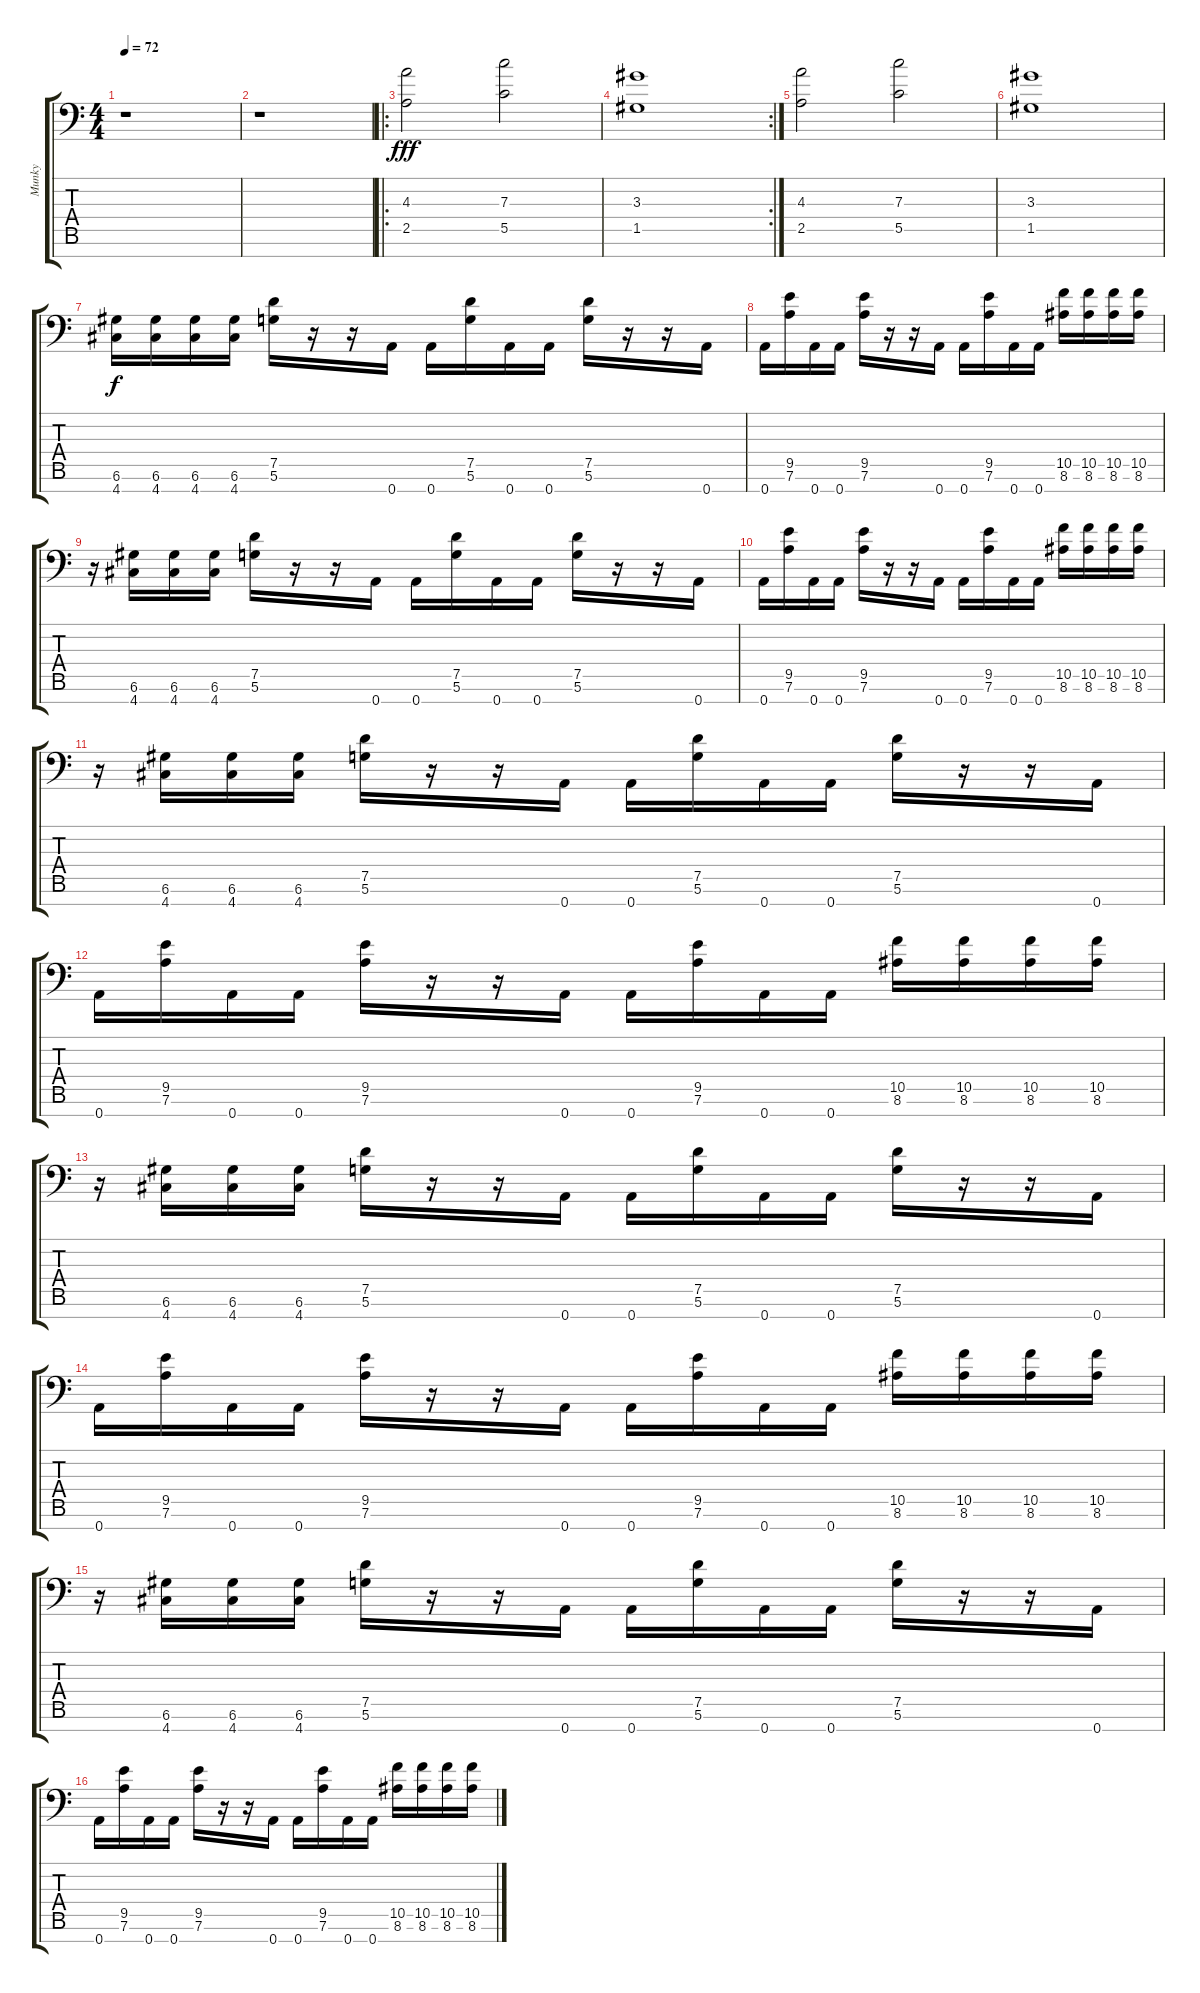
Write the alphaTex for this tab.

\track ("Munky" "Munky") {instrument distortionguitar}
\staff {score tabs}
\tuning (D4 A3 F3 C3 G2 D2 A1) {hide}
\ts (4 4)
\tempo 72
\clef f4
\ks c
r.1{dy fff instrument distortionguitar} |
r.1 |
\ro
(4.3 2.5).2{instrument orchestrahit} (7.3 5.5).2 |
\rc 2
(3.3 1.5).1 |
(4.3 2.5).2{instrument orchestrahit} (7.3 5.5).2 |
(3.3 1.5).1 |
(6.6 4.7).16{dy f volume 16 balance 15 instrument distortionguitar} (6.6 4.7).16 (6.6 4.7).16 (6.6 4.7).16 (7.5 5.6).16 r.16 r.16 0.7.16 0.7.16 (7.5 5.6).16 0.7.16 0.7.16 (7.5 5.6).16 r.16 r.16 0.7.16 |
0.7.16 (9.5 7.6).16 0.7.16 0.7.16 (9.5 7.6).16 r.16 r.16 0.7.16 0.7.16 (9.5 7.6).16 0.7.16 0.7.16 (10.5 8.6).16 (10.5 8.6).16 (10.5 8.6).16 (10.5 8.6).16 |
r.16 (6.6 4.7).16 (6.6 4.7).16 (6.6 4.7).16 (7.5 5.6).16 r.16 r.16 0.7.16 0.7.16 (7.5 5.6).16 0.7.16 0.7.16 (7.5 5.6).16 r.16 r.16 0.7.16 |
0.7.16 (9.5 7.6).16 0.7.16 0.7.16 (9.5 7.6).16 r.16 r.16 0.7.16 0.7.16 (9.5 7.6).16 0.7.16 0.7.16 (10.5 8.6).16 (10.5 8.6).16 (10.5 8.6).16 (10.5 8.6).16 |
r.16{volume 16 balance 8} (6.6 4.7).16 (6.6 4.7).16 (6.6 4.7).16 (7.5 5.6).16 r.16 r.16 0.7.16 0.7.16 (7.5 5.6).16 0.7.16 0.7.16 (7.5 5.6).16 r.16 r.16 0.7.16 |
0.7.16 (9.5 7.6).16 0.7.16 0.7.16 (9.5 7.6).16 r.16 r.16 0.7.16 0.7.16 (9.5 7.6).16 0.7.16 0.7.16 (10.5 8.6).16 (10.5 8.6).16 (10.5 8.6).16 (10.5 8.6).16 |
r.16{volume 16 balance 8} (6.6 4.7).16 (6.6 4.7).16 (6.6 4.7).16 (7.5 5.6).16 r.16 r.16 0.7.16 0.7.16 (7.5 5.6).16 0.7.16 0.7.16 (7.5 5.6).16 r.16 r.16 0.7.16 |
0.7.16 (9.5 7.6).16 0.7.16 0.7.16 (9.5 7.6).16 r.16 r.16 0.7.16 0.7.16 (9.5 7.6).16 0.7.16 0.7.16 (10.5 8.6).16 (10.5 8.6).16 (10.5 8.6).16 (10.5 8.6).16 |
r.16{volume 16 balance 8} (6.6 4.7).16 (6.6 4.7).16 (6.6 4.7).16 (7.5 5.6).16 r.16 r.16 0.7.16 0.7.16 (7.5 5.6).16 0.7.16 0.7.16 (7.5 5.6).16 r.16 r.16 0.7.16 |
0.7.16 (9.5 7.6).16 0.7.16 0.7.16 (9.5 7.6).16 r.16 r.16 0.7.16 0.7.16 (9.5 7.6).16 0.7.16 0.7.16 (10.5 8.6).16 (10.5 8.6).16 (10.5 8.6).16 (10.5 8.6).16
